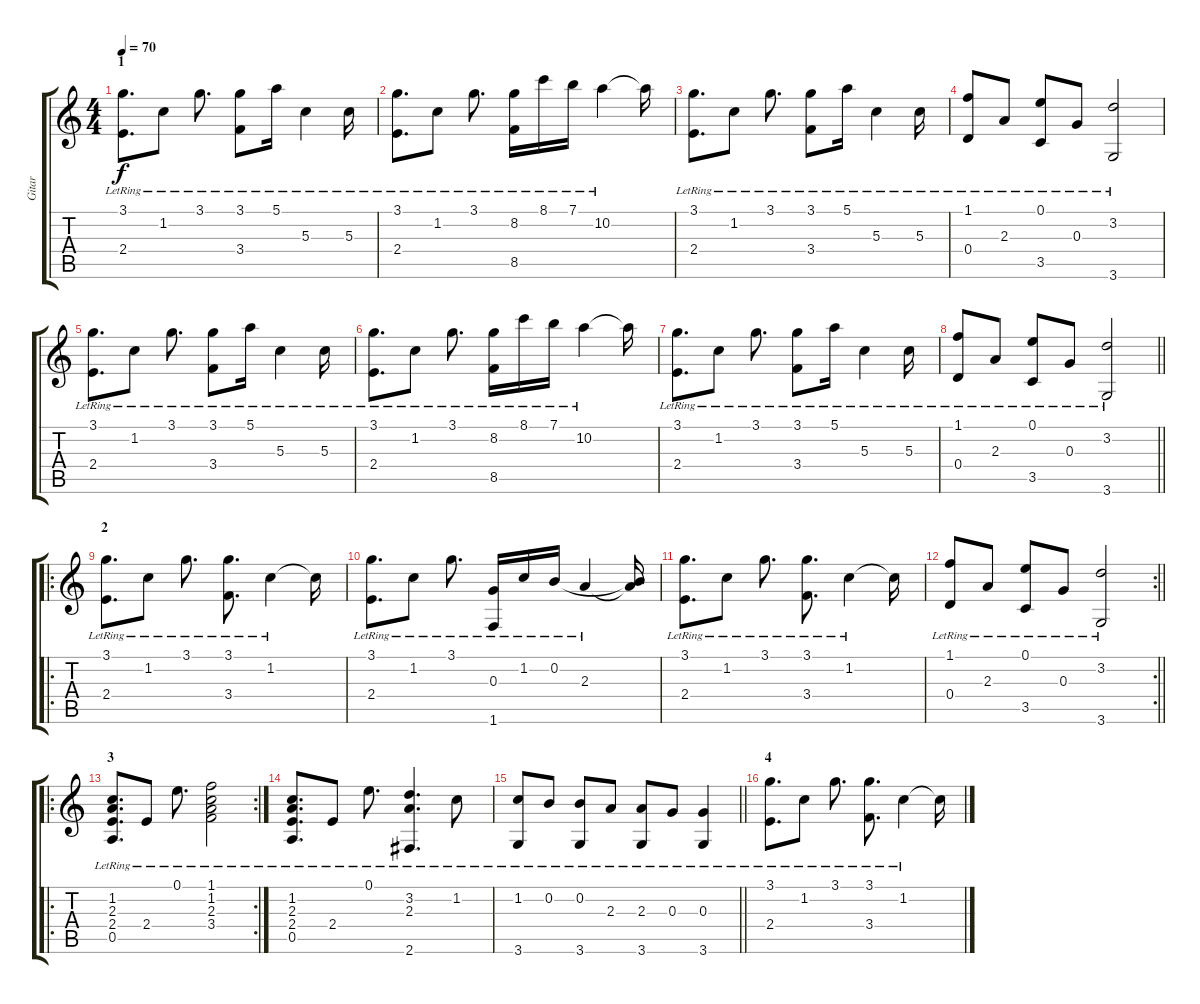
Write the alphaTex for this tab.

\track ("Gitar" "Gitar") {instrument acousticguitarsteel}
\staff {score tabs}
\tuning (E4 B3 G3 D3 A2 E2) {hide}
\ts (4 4)
\section ("" "1")
\tempo 70
\clef g2
\ks c
(3.1{lr} 2.4{lr}).8{d dy f instrument acousticguitarsteel} 1.2{lr}.8 3.1{lr}.8{d} (3.1{lr} 3.4{lr}).8 5.1{lr}.16 5.3{lr}.4 5.3{lr}.16 |
(3.1{lr} 2.4{lr}).8{d} 1.2{lr}.8 3.1{lr}.8{d} (8.2{lr} 8.5{lr}).16 8.1{lr}.16 7.1{lr}.16 10.2{lr}.4 10.2{t}.16 |
(3.1{lr} 2.4{lr}).8{d} 1.2{lr}.8 3.1{lr}.8{d} (3.1{lr} 3.4{lr}).8 5.1{lr}.16 5.3{lr}.4 5.3{lr}.16 |
(1.1{lr} 0.4{lr}).8 2.3{lr}.8 (0.1{lr} 3.5{lr}).8 0.3{lr}.8 (3.2{lr} 3.6{lr}).2 |
(3.1{lr} 2.4{lr}).8{d} 1.2{lr}.8 3.1{lr}.8{d} (3.1{lr} 3.4{lr}).8 5.1{lr}.16 5.3{lr}.4 5.3{lr}.16 |
(3.1{lr} 2.4{lr}).8{d} 1.2{lr}.8 3.1{lr}.8{d} (8.2{lr} 8.5{lr}).16 8.1{lr}.16 7.1{lr}.16 10.2{lr}.4 10.2{t}.16 |
(3.1{lr} 2.4{lr}).8{d} 1.2{lr}.8 3.1{lr}.8{d} (3.1{lr} 3.4{lr}).8 5.1{lr}.16 5.3{lr}.4 5.3{lr}.16 |
\barLineRight lightlight
(1.1{lr} 0.4{lr}).8 2.3{lr}.8 (0.1{lr} 3.5{lr}).8 0.3{lr}.8 (3.2{lr} 3.6{lr}).2 |
\ro
\section ("" "2")
(3.1{lr} 2.4{lr}).8{d} 1.2{lr}.8 3.1{lr}.8{d} (3.1{lr} 3.4{lr}).8{d} 1.2{lr}.4 1.2{t}.16 |
(3.1{lr} 2.4{lr}).8{d} 1.2{lr}.8 3.1{lr}.8{d} (0.3{lr} 1.6{lr}).16 1.2{lr}.16 0.2{lr}.16 2.3{lr}.4 (0.2{t} 2.3{t}).16 |
(3.1{lr} 2.4{lr}).8{d} 1.2{lr}.8 3.1{lr}.8{d} (3.1{lr} 3.4{lr}).8{d} 1.2{lr}.4 1.2{t}.16 |
\rc 2
\barLineRight lightlight
(1.1{lr} 0.4{lr}).8 2.3{lr}.8 (0.1{lr} 3.5{lr}).8 0.3{lr}.8 (3.2{lr} 3.6{lr}).2 |
\ro
\rc 2
\section ("" "3")
(1.2{lr} 2.3{lr} 2.4{lr} 0.5{lr}).8{d} 2.4{lr}.8 0.1{lr}.8{d} (1.1{lr} 1.2{lr} 2.3{lr} 3.4{lr}).2 |
(1.2{lr} 2.3{lr} 2.4{lr} 0.5{lr}).8{d} 2.4{lr}.8 0.1{lr}.8{d} (3.2{lr} 2.3{lr} 2.6{lr}).4{d} 1.2{lr}.8 |
\barLineRight lightlight
(1.2{lr} 3.6{lr}).8 0.2{lr}.8 (0.2{lr} 3.6{lr}).8 2.3{lr}.8 (2.3{lr} 3.6{lr}).8 0.3{lr}.8 (0.3{lr} 3.6{lr}).4 |
\section ("" "4")
(3.1{lr} 2.4{lr}).8{d} 1.2{lr}.8 3.1{lr}.8{d} (3.1{lr} 3.4{lr}).8{d} 1.2{lr}.4 1.2{t}.16
